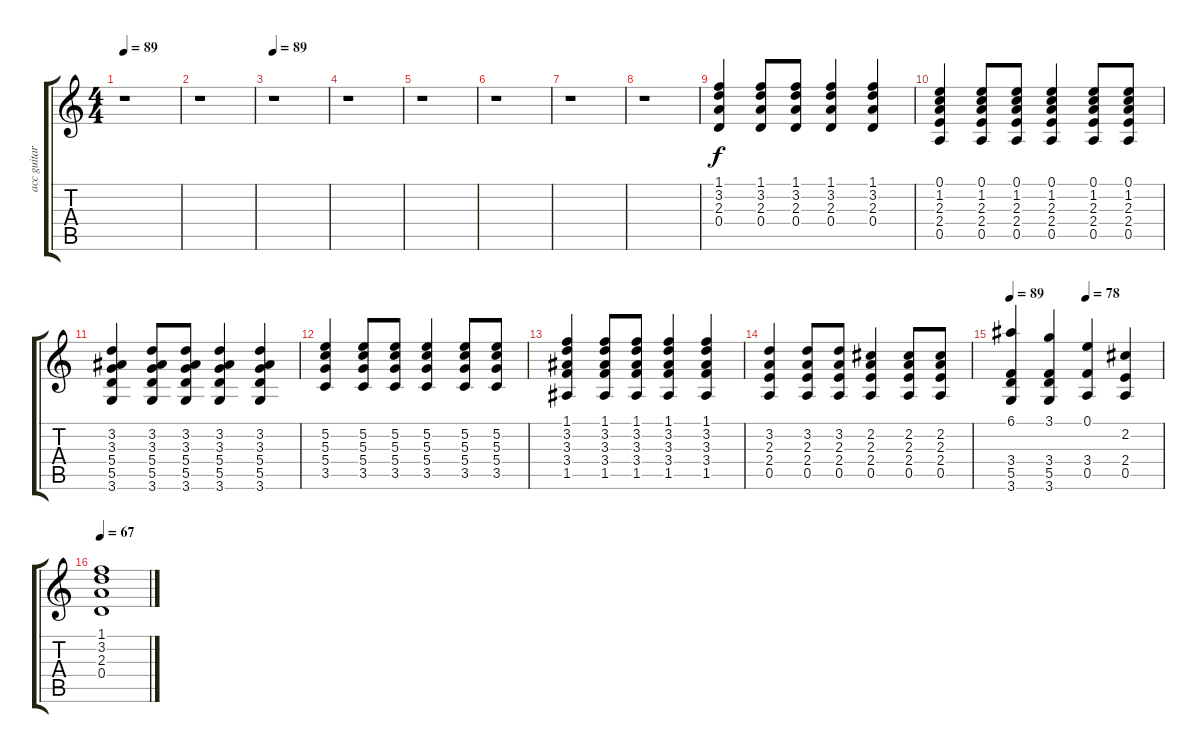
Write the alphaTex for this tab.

\track ("acc guitar" "acc guitar") {instrument acousticguitarsteel}
\staff {score tabs}
\tuning (E4 B3 G3 D3 A2 E2) {hide}
\ts (4 4)
\tempo 89
\clef g2
\ks c
r.1{dy f} |
r.1 |
\tempo 89
r.1 |
r.1 |
r.1 |
r.1 |
r.1 |
r.1 |
(1.1 3.2 2.3 0.4).4 (1.1 3.2 2.3 0.4).8 (1.1 3.2 2.3 0.4).8 (1.1 3.2 2.3 0.4).4 (1.1 3.2 2.3 0.4).4 |
(0.1 1.2 2.3 2.4 0.5).4 (0.1 1.2 2.3 2.4 0.5).8 (0.1 1.2 2.3 2.4 0.5).8 (0.1 1.2 2.3 2.4 0.5).4 (0.1 1.2 2.3 2.4 0.5).8 (0.1 1.2 2.3 2.4 0.5).8 |
(3.2 3.3 5.4 5.5 3.6).4 (3.2 3.3 5.4 5.5 3.6).8 (3.2 3.3 5.4 5.5 3.6).8 (3.2 3.3 5.4 5.5 3.6).4 (3.2 3.3 5.4 5.5 3.6).4 |
(5.2 5.3 5.4 3.5).4 (5.2 5.3 5.4 3.5).8 (5.2 5.3 5.4 3.5).8 (5.2 5.3 5.4 3.5).4 (5.2 5.3 5.4 3.5).8 (5.2 5.3 5.4 3.5).8 |
(1.1 3.2 3.3 3.4 1.5).4 (1.1 3.2 3.3 3.4 1.5).8 (1.1 3.2 3.3 3.4 1.5).8 (1.1 3.2 3.3 3.4 1.5).4 (1.1 3.2 3.3 3.4 1.5).4 |
(3.2 2.3 2.4 0.5).4 (3.2 2.3 2.4 0.5).8 (3.2 2.3 2.4 0.5).8 (2.2 2.3 2.4 0.5).4 (2.2 2.3 2.4 0.5).8 (2.2 2.3 2.4 0.5).8 |
\tempo 89
\tempo (78 0.5)
(6.1 3.4 5.5 3.6).4 (3.1 3.4 5.5 3.6).4 (0.1 3.4 0.5).4 (2.2 2.4 0.5).4 |
\tempo 67
(1.1 3.2 2.3 0.4).1
